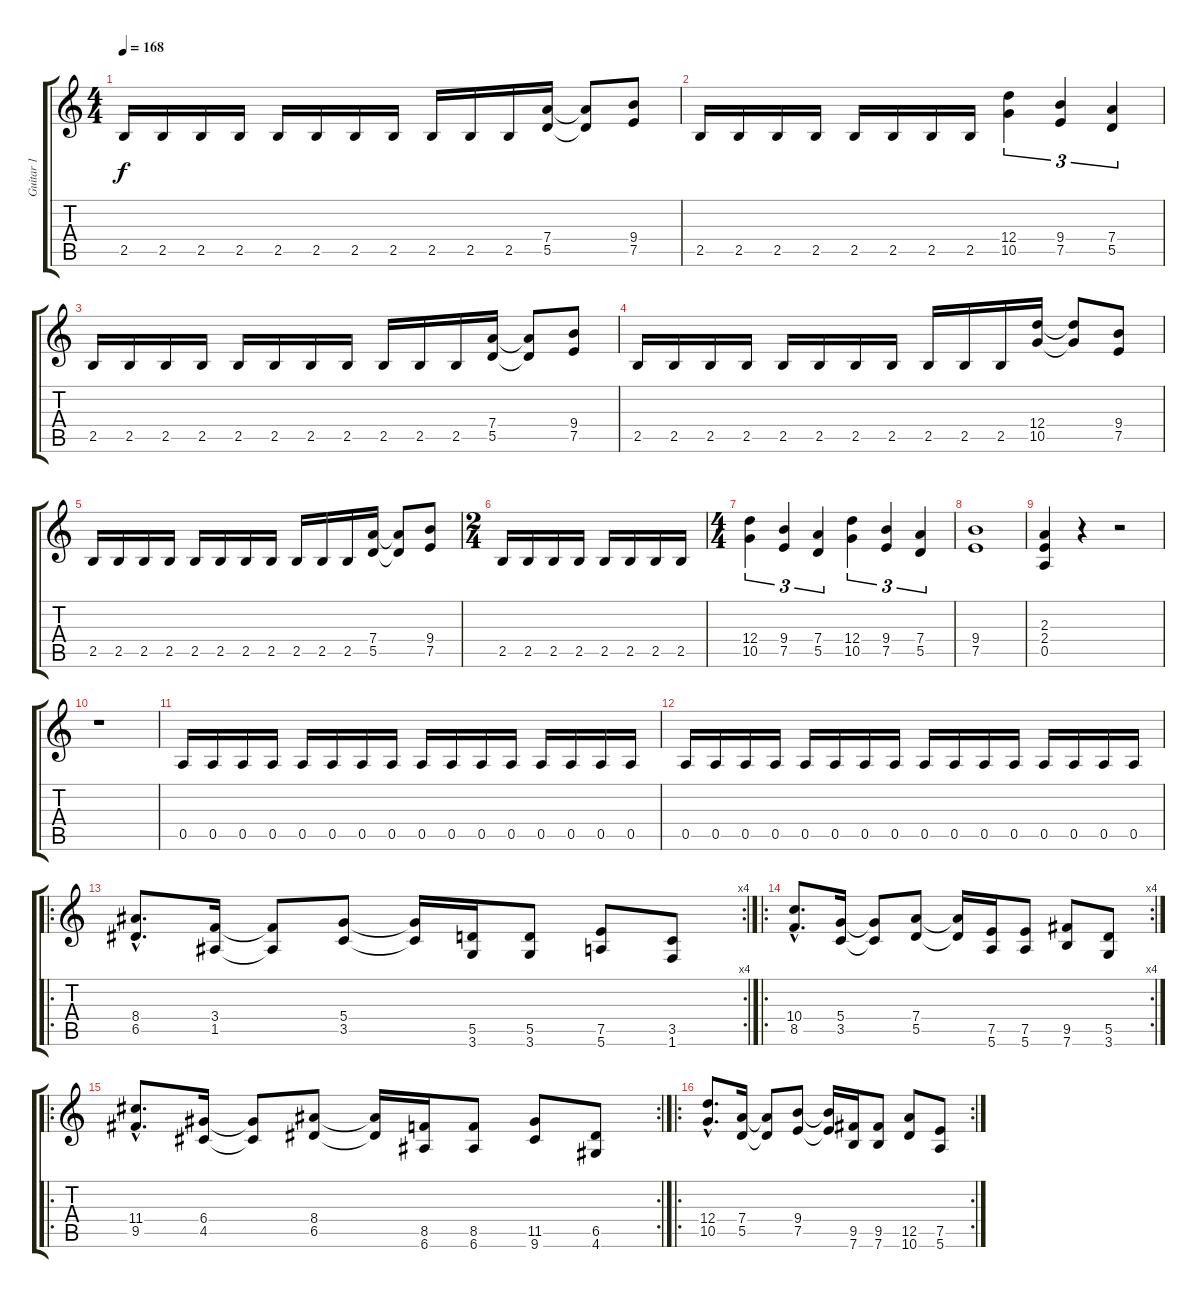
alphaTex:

\track ("Guitar 1" "Guitar 1") {instrument distortionguitar}
\staff {score tabs}
\tuning (E4 B3 G3 D3 A2 E2) {hide}
\ts (4 4)
\tempo 168
\clef g2
\ks c
2.5.16{dy f} 2.5.16 2.5.16 2.5.16 2.5.16 2.5.16 2.5.16 2.5.16 2.5.16 2.5.16 2.5.16 (7.4 5.5).16 (7.4{t} 5.5{t}).8 (9.4 7.5).8 |
2.5.16 2.5.16 2.5.16 2.5.16 2.5.16 2.5.16 2.5.16 2.5.16 (12.4 10.5).4{tu (3 2)} (9.4 7.5).4{tu (3 2)} (7.4 5.5).4{tu (3 2)} |
2.5.16 2.5.16 2.5.16 2.5.16 2.5.16 2.5.16 2.5.16 2.5.16 2.5.16 2.5.16 2.5.16 (7.4 5.5).16 (7.4{t} 5.5{t}).8 (9.4 7.5).8 |
2.5.16 2.5.16 2.5.16 2.5.16 2.5.16 2.5.16 2.5.16 2.5.16 2.5.16 2.5.16 2.5.16 (12.4 10.5).16 (12.4{t} 10.5{t}).8 (9.4 7.5).8 |
2.5.16 2.5.16 2.5.16 2.5.16 2.5.16 2.5.16 2.5.16 2.5.16 2.5.16 2.5.16 2.5.16 (7.4 5.5).16 (7.4{t} 5.5{t}).8 (9.4 7.5).8 |
\ts (2 4)
2.5.16 2.5.16 2.5.16 2.5.16 2.5.16 2.5.16 2.5.16 2.5.16 |
\ts (4 4)
(12.4 10.5).4{tu (3 2)} (9.4 7.5).4{tu (3 2)} (7.4 5.5).4{tu (3 2)} (12.4 10.5).4{tu (3 2)} (9.4 7.5).4{tu (3 2)} (7.4 5.5).4{tu (3 2)} |
(9.4 7.5).1 |
(2.3 2.4 0.5).4 r.4 r.2 |
r.1 |
0.5.16 0.5.16 0.5.16 0.5.16 0.5.16 0.5.16 0.5.16 0.5.16 0.5.16 0.5.16 0.5.16 0.5.16 0.5.16 0.5.16 0.5.16 0.5.16 |
0.5.16 0.5.16 0.5.16 0.5.16 0.5.16 0.5.16 0.5.16 0.5.16 0.5.16 0.5.16 0.5.16 0.5.16 0.5.16 0.5.16 0.5.16 0.5.16 |
\ro
\rc 4
(8.4{hac} 6.5{hac}).8{d} (3.4 1.5).16 (3.4{t} 1.5{t}).8 (5.4 3.5).8 (5.4{t} 3.5{t}).16 (5.5 3.6).16 (5.5 3.6).8 (7.5 5.6).8 (3.5 1.6).8 |
\ro
\rc 4
(10.4{hac} 8.5{hac}).8{d} (5.4 3.5).16 (5.4{t} 3.5{t}).8 (7.4 5.5).8 (7.4{t} 5.5{t}).16 (7.5 5.6).16 (7.5 5.6).8 (9.5 7.6).8 (5.5 3.6).8 |
\ro
\rc 2
(11.4{hac} 9.5{hac}).8{d} (6.4 4.5).16 (6.4{t} 4.5{t}).8 (8.4 6.5).8 (8.4{t} 6.5{t}).16 (8.5 6.6).16 (8.5 6.6).8 (11.5 9.6).8 (6.5 4.6).8 |
\ro
\rc 2
(12.4{hac} 10.5{hac}).8{d} (7.4 5.5).16 (7.4{t} 5.5{t}).8 (9.4 7.5).8 (9.4{t} 7.5{t}).16 (9.5 7.6).16 (9.5 7.6).8 (12.5 10.6).8 (7.5 5.6).8
